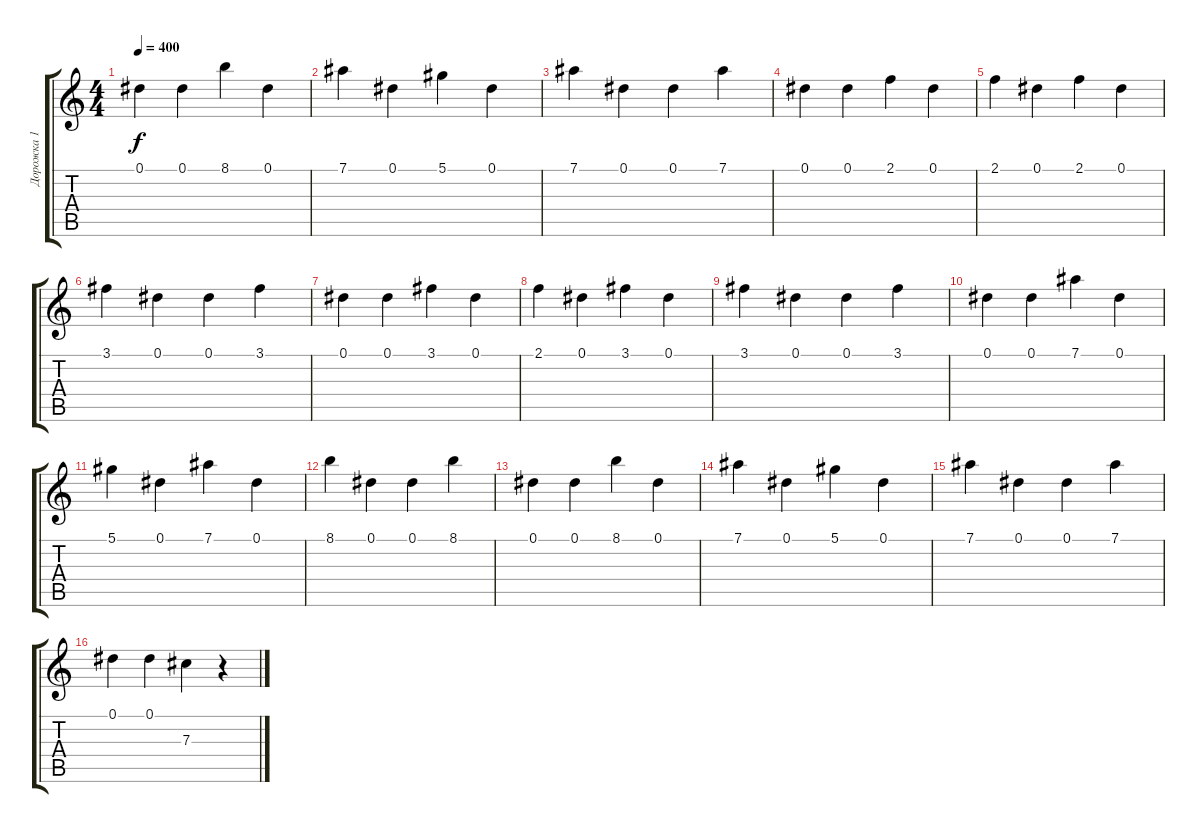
\track ("Дорожка 1" "Дорожка 1") {instrument overdrivenguitar}
\staff {score tabs}
\tuning (Eb4 Bb3 Gb3 Db3 Ab2 Eb2) {hide}
\ts (4 4)
\tempo 400
\clef g2
\ks c
0.1.4{dy f} 0.1.4 8.1.4 0.1.4 |
7.1.4 0.1.4 5.1.4 0.1.4 |
7.1.4 0.1.4 0.1.4 7.1.4 |
0.1.4 0.1.4 2.1.4 0.1.4 |
2.1.4 0.1.4 2.1.4 0.1.4 |
3.1.4 0.1.4 0.1.4 3.1.4 |
0.1.4 0.1.4 3.1.4 0.1.4 |
2.1.4 0.1.4 3.1.4 0.1.4 |
3.1.4 0.1.4 0.1.4 3.1.4 |
0.1.4 0.1.4 7.1.4 0.1.4 |
5.1.4 0.1.4 7.1.4 0.1.4 |
8.1.4 0.1.4 0.1.4 8.1.4 |
0.1.4 0.1.4 8.1.4 0.1.4 |
7.1.4 0.1.4 5.1.4 0.1.4 |
7.1.4 0.1.4 0.1.4 7.1.4 |
0.1.4 0.1.4 7.3.4 r.4
